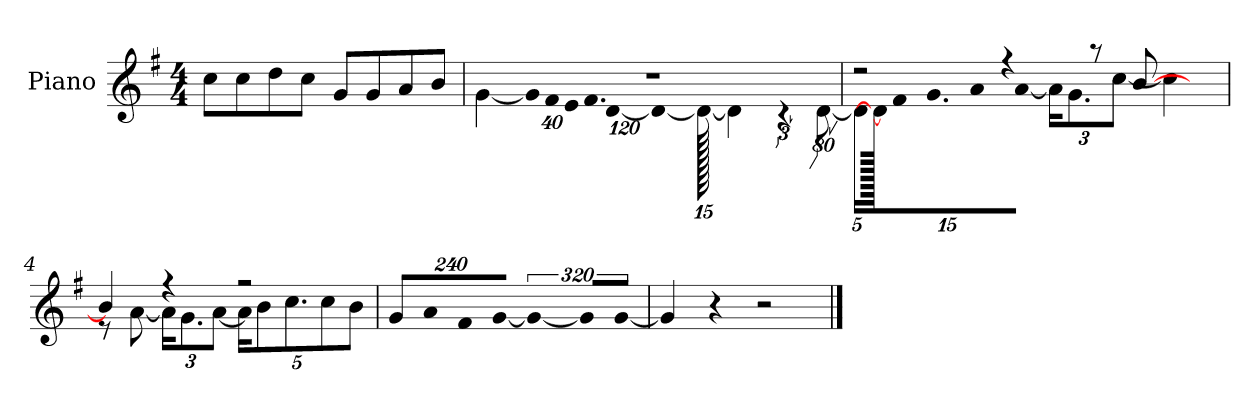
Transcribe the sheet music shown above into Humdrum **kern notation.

**kern
*part1
*staff1
*I"Piano
*I'P-no
*clefG2
*k[f#]
*M4/4
*MM90
=1
8cc\L
8cc\
8dd\
8cc\J
8g/L
8g/
8a/
8b/J
=2
*^
1r	[4g\
*	*Xbrackettup
!	!LO:N:vis=32
.	640%23g\LLL]
!	!LO:N:vis=32
.	640%23f#\
!	!LO:N:vis=32
.	640%23e\
!	!LO:N:vis=32.
.	1920%103f#\
!	!LO:N:vis=64
.	[960%17d\JK
.	240%17d\J_
.	1920d\_
.	4d\]
*	*brackettup
.	6r
.	[640%53d\
=3	=3
*	*Xbrackettup
2r	20d\KL]
.	1920d\_
.	10f#\
.	10.g\
.	10a\
.	[10a\J
4r	.
.	24a\KL]
.	12.g\
.	[12cc\J
8r	.
.	4cc\]
[8b/	.
1920ryy	.
!!LO:LB:g=z	!!
=4	=4
4b/]	8r
.	[8a\
4r	24a\KL]
.	12.g\
.	[12a\J
2r	20a\KL]
.	10b\
.	10.cc\
.	10cc\
.	10b\J
*v	*v
=5
*brackettup
*^
!LO:N:vis=8	!
*v	*v
960%137g/L
!LO:N:vis=8
960%137a/
!LO:N:vis=8
960%137f#/
!LO:N:vis=8
[960%137g/J
!LO:N:vis=4
640%183g/_
!LO:N:vis=16
1920%137g/LL]
!LO:N:vis=16
[1920%137g/JJ
=6
4g/]
4r
2r
==
*-
